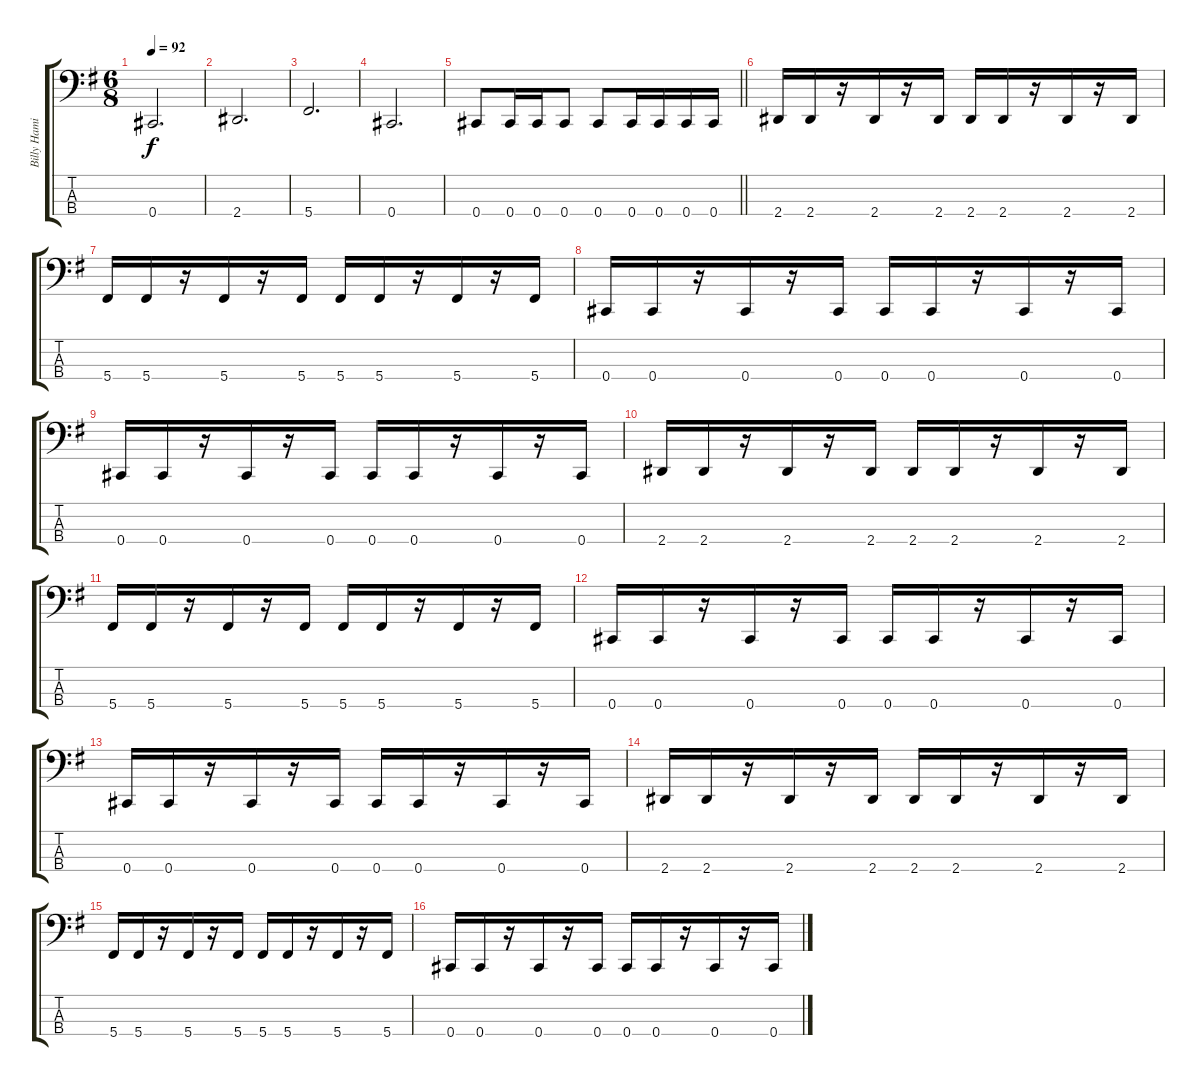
\track ("Billy Hamilton" "Billy Hami") {instrument electricbassfinger}
\staff {score tabs}
\tuning (Gb2 Db2 Ab1 Db1) {hide}
\ts (6 8)
\tempo 92
\clef f4
\ks g
0.4{t}.2{d dy f} |
2.4.2{d} |
5.4.2{d} |
0.4.2{d} |
\barLineRight lightlight
0.4.8 0.4.16 0.4.16 0.4.8 0.4.8 0.4.16 0.4.16 0.4.16 0.4.16 |
2.4.16 2.4.16 r.16 2.4.16 r.16 2.4.16 2.4.16 2.4.16 r.16 2.4.16 r.16 2.4.16 |
5.4.16 5.4.16 r.16 5.4.16 r.16 5.4.16 5.4.16 5.4.16 r.16 5.4.16 r.16 5.4.16 |
0.4.16 0.4.16 r.16 0.4.16 r.16 0.4.16 0.4.16 0.4.16 r.16 0.4.16 r.16 0.4.16 |
0.4.16 0.4.16 r.16 0.4.16 r.16 0.4.16 0.4.16 0.4.16 r.16 0.4.16 r.16 0.4.16 |
2.4.16 2.4.16 r.16 2.4.16 r.16 2.4.16 2.4.16 2.4.16 r.16 2.4.16 r.16 2.4.16 |
5.4.16 5.4.16 r.16 5.4.16 r.16 5.4.16 5.4.16 5.4.16 r.16 5.4.16 r.16 5.4.16 |
0.4.16 0.4.16 r.16 0.4.16 r.16 0.4.16 0.4.16 0.4.16 r.16 0.4.16 r.16 0.4.16 |
0.4.16 0.4.16 r.16 0.4.16 r.16 0.4.16 0.4.16 0.4.16 r.16 0.4.16 r.16 0.4.16 |
2.4.16 2.4.16 r.16 2.4.16 r.16 2.4.16 2.4.16 2.4.16 r.16 2.4.16 r.16 2.4.16 |
5.4.16 5.4.16 r.16 5.4.16 r.16 5.4.16 5.4.16 5.4.16 r.16 5.4.16 r.16 5.4.16 |
0.4.16 0.4.16 r.16 0.4.16 r.16 0.4.16 0.4.16 0.4.16 r.16 0.4.16 r.16 0.4.16
